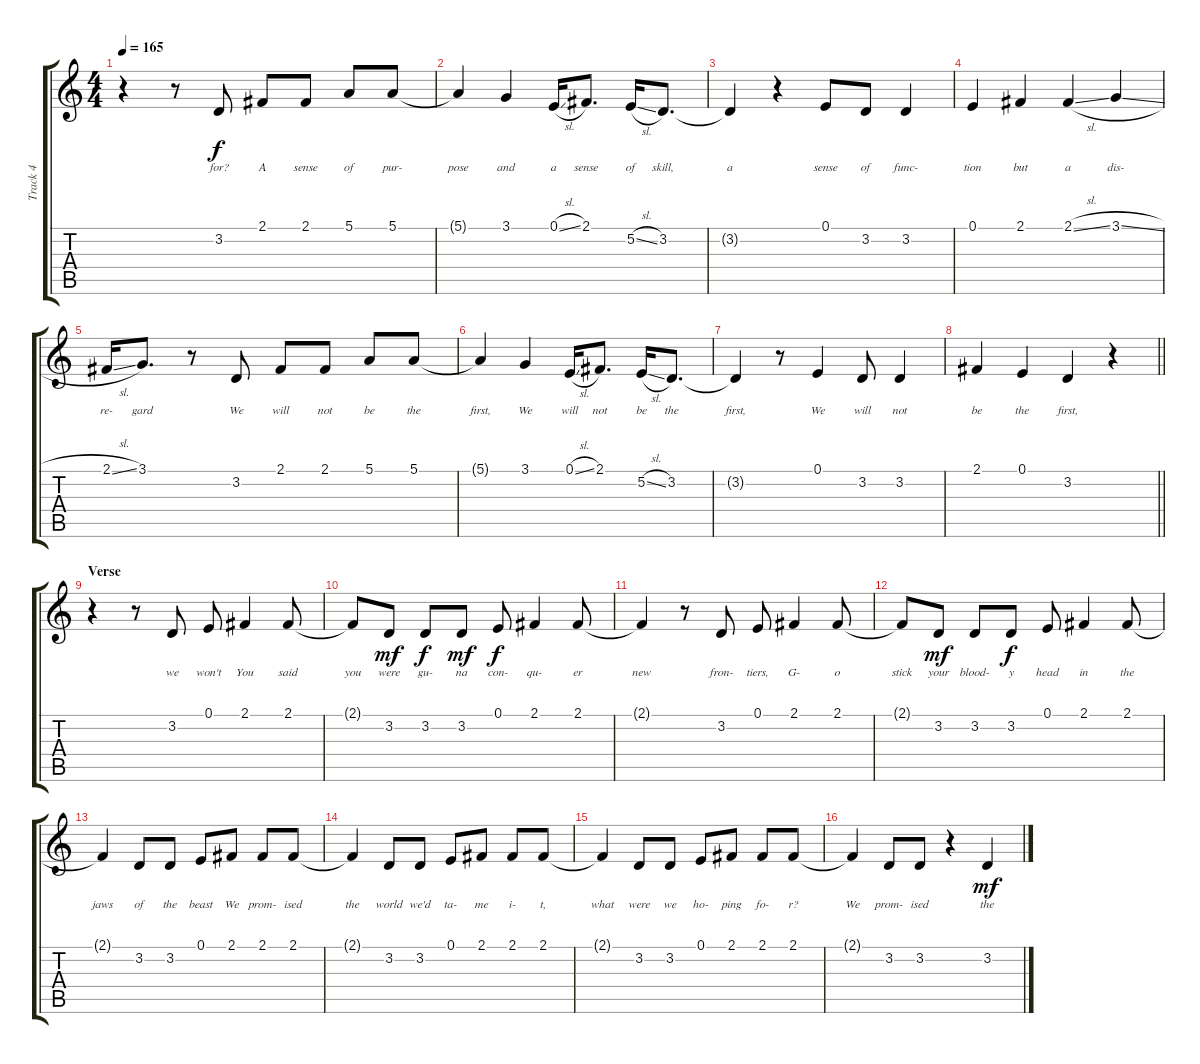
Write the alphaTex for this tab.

\track ("Track 4" "Track 4") {instrument clarinet}
\staff {score tabs}
\tuning (E4 B3 G3 D3 A2 E2) {hide}
\ts (4 4)
\tempo 165
\clef g2
\ks c
r.4{dy f} r.8 3.2.8{lyrics (0 "for?") lyrics (1 "") lyrics (2 "") lyrics (3 "") lyrics (4 "")} 2.1.8{lyrics (0 "A") lyrics (1 "") lyrics (2 "") lyrics (3 "") lyrics (4 "")} 2.1.8{lyrics (0 "sense") lyrics (1 "") lyrics (2 "") lyrics (3 "") lyrics (4 "")} 5.1.8{lyrics (0 "of") lyrics (1 "") lyrics (2 "") lyrics (3 "") lyrics (4 "")} 5.1.8{lyrics (0 "pur-") lyrics (1 "") lyrics (2 "") lyrics (3 "") lyrics (4 "")} |
5.1{t}.4{lyrics (0 "pose") lyrics (1 "") lyrics (2 "") lyrics (3 "") lyrics (4 "")} 3.1.4{lyrics (0 "and") lyrics (1 "") lyrics (2 "") lyrics (3 "") lyrics (4 "")} 0.1{sl}.16{lyrics (0 "a") lyrics (1 "") lyrics (2 "") lyrics (3 "") lyrics (4 "")} 2.1.8{d lyrics (0 "sense") lyrics (1 "") lyrics (2 "") lyrics (3 "") lyrics (4 "")} 5.2{sl}.16{lyrics (0 "of") lyrics (1 "") lyrics (2 "") lyrics (3 "") lyrics (4 "")} 3.2.8{d lyrics (0 "skill,") lyrics (1 "") lyrics (2 "") lyrics (3 "") lyrics (4 "")} |
3.2{t}.4{lyrics (0 "a") lyrics (1 "") lyrics (2 "") lyrics (3 "") lyrics (4 "")} r.4 0.1.8{lyrics (0 "sense") lyrics (1 "") lyrics (2 "") lyrics (3 "") lyrics (4 "")} 3.2.8{lyrics (0 "of") lyrics (1 "") lyrics (2 "") lyrics (3 "") lyrics (4 "")} 3.2.4{lyrics (0 "func-") lyrics (1 "") lyrics (2 "") lyrics (3 "") lyrics (4 "")} |
0.1.4{lyrics (0 "tion") lyrics (1 "") lyrics (2 "") lyrics (3 "") lyrics (4 "")} 2.1.4{lyrics (0 "but") lyrics (1 "") lyrics (2 "") lyrics (3 "") lyrics (4 "")} 2.1{sl}.4{lyrics (0 "a") lyrics (1 "") lyrics (2 "") lyrics (3 "") lyrics (4 "")} 3.1{sl}.4{lyrics (0 "dis-") lyrics (1 "") lyrics (2 "") lyrics (3 "") lyrics (4 "")} |
2.1{sl}.16{lyrics (0 "re-") lyrics (1 "") lyrics (2 "") lyrics (3 "") lyrics (4 "")} 3.1.8{d lyrics (0 "gard") lyrics (1 "") lyrics (2 "") lyrics (3 "") lyrics (4 "")} r.8 3.2.8{lyrics (0 "We") lyrics (1 "") lyrics (2 "") lyrics (3 "") lyrics (4 "")} 2.1.8{lyrics (0 "will") lyrics (1 "") lyrics (2 "") lyrics (3 "") lyrics (4 "")} 2.1.8{lyrics (0 "not") lyrics (1 "") lyrics (2 "") lyrics (3 "") lyrics (4 "")} 5.1.8{lyrics (0 "be") lyrics (1 "") lyrics (2 "") lyrics (3 "") lyrics (4 "")} 5.1.8{lyrics (0 "the") lyrics (1 "") lyrics (2 "") lyrics (3 "") lyrics (4 "")} |
5.1{t}.4{lyrics (0 "first,") lyrics (1 "") lyrics (2 "") lyrics (3 "") lyrics (4 "")} 3.1.4{lyrics (0 "We") lyrics (1 "") lyrics (2 "") lyrics (3 "") lyrics (4 "")} 0.1{sl}.16{lyrics (0 "will") lyrics (1 "") lyrics (2 "") lyrics (3 "") lyrics (4 "")} 2.1.8{d lyrics (0 "not") lyrics (1 "") lyrics (2 "") lyrics (3 "") lyrics (4 "")} 5.2{sl}.16{lyrics (0 "be") lyrics (1 "") lyrics (2 "") lyrics (3 "") lyrics (4 "")} 3.2.8{d lyrics (0 "the") lyrics (1 "") lyrics (2 "") lyrics (3 "") lyrics (4 "")} |
3.2{t}.4{lyrics (0 "first,") lyrics (1 "") lyrics (2 "") lyrics (3 "") lyrics (4 "")} r.8 0.1.4{lyrics (0 "We") lyrics (1 "") lyrics (2 "") lyrics (3 "") lyrics (4 "")} 3.2.8{lyrics (0 "will") lyrics (1 "") lyrics (2 "") lyrics (3 "") lyrics (4 "")} 3.2.4{lyrics (0 "not") lyrics (1 "") lyrics (2 "") lyrics (3 "") lyrics (4 "")} |
\barLineRight lightlight
2.1.4{lyrics (0 "be") lyrics (1 "") lyrics (2 "") lyrics (3 "") lyrics (4 "")} 0.1.4{lyrics (0 "the") lyrics (1 "") lyrics (2 "") lyrics (3 "") lyrics (4 "")} 3.2.4{lyrics (0 "first,") lyrics (1 "") lyrics (2 "") lyrics (3 "") lyrics (4 "")} r.4 |
\section ("" "Verse")
r.4 r.8 3.2.8{lyrics (0 "we") lyrics (1 "") lyrics (2 "") lyrics (3 "") lyrics (4 "")} 0.1.8{lyrics (0 "won't") lyrics (1 "") lyrics (2 "") lyrics (3 "") lyrics (4 "")} 2.1.4{lyrics (0 "You") lyrics (1 "") lyrics (2 "") lyrics (3 "") lyrics (4 "")} 2.1.8{lyrics (0 "said") lyrics (1 "") lyrics (2 "") lyrics (3 "") lyrics (4 "")} |
2.1{t}.8{lyrics (0 "you") lyrics (1 "") lyrics (2 "") lyrics (3 "") lyrics (4 "")} 3.2.8{lyrics (0 "were") lyrics (1 "") lyrics (2 "") lyrics (3 "") lyrics (4 "") dy mf} 3.2.8{lyrics (0 "gu-") lyrics (1 "") lyrics (2 "") lyrics (3 "") lyrics (4 "") dy f} 3.2.8{lyrics (0 "na") lyrics (1 "") lyrics (2 "") lyrics (3 "") lyrics (4 "") dy mf} 0.1.8{lyrics (0 "con-") lyrics (1 "") lyrics (2 "") lyrics (3 "") lyrics (4 "") dy f} 2.1.4{lyrics (0 "qu-") lyrics (1 "") lyrics (2 "") lyrics (3 "") lyrics (4 "")} 2.1.8{lyrics (0 "er") lyrics (1 "") lyrics (2 "") lyrics (3 "") lyrics (4 "")} |
2.1{t}.4{lyrics (0 "new") lyrics (1 "") lyrics (2 "") lyrics (3 "") lyrics (4 "")} r.8 3.2.8{lyrics (0 "fron-") lyrics (1 "") lyrics (2 "") lyrics (3 "") lyrics (4 "")} 0.1.8{lyrics (0 "tiers,") lyrics (1 "") lyrics (2 "") lyrics (3 "") lyrics (4 "")} 2.1.4{lyrics (0 "G-") lyrics (1 "") lyrics (2 "") lyrics (3 "") lyrics (4 "")} 2.1.8{lyrics (0 "o") lyrics (1 "") lyrics (2 "") lyrics (3 "") lyrics (4 "")} |
2.1{t}.8{lyrics (0 "stick") lyrics (1 "") lyrics (2 "") lyrics (3 "") lyrics (4 "")} 3.2.8{lyrics (0 "your") lyrics (1 "") lyrics (2 "") lyrics (3 "") lyrics (4 "") dy mf} 3.2.8{lyrics (0 "blood-") lyrics (1 "") lyrics (2 "") lyrics (3 "") lyrics (4 "")} 3.2.8{lyrics (0 "y") lyrics (1 "") lyrics (2 "") lyrics (3 "") lyrics (4 "") dy f} 0.1.8{lyrics (0 "head") lyrics (1 "") lyrics (2 "") lyrics (3 "") lyrics (4 "")} 2.1.4{lyrics (0 "in") lyrics (1 "") lyrics (2 "") lyrics (3 "") lyrics (4 "")} 2.1.8{lyrics (0 "the") lyrics (1 "") lyrics (2 "") lyrics (3 "") lyrics (4 "")} |
2.1{t}.4{lyrics (0 "jaws") lyrics (1 "") lyrics (2 "") lyrics (3 "") lyrics (4 "")} 3.2.8{lyrics (0 "of") lyrics (1 "") lyrics (2 "") lyrics (3 "") lyrics (4 "")} 3.2.8{lyrics (0 "the") lyrics (1 "") lyrics (2 "") lyrics (3 "") lyrics (4 "")} 0.1.8{lyrics (0 "beast") lyrics (1 "") lyrics (2 "") lyrics (3 "") lyrics (4 "")} 2.1.8{lyrics (0 "We") lyrics (1 "") lyrics (2 "") lyrics (3 "") lyrics (4 "")} 2.1.8{lyrics (0 "prom-") lyrics (1 "") lyrics (2 "") lyrics (3 "") lyrics (4 "")} 2.1.8{lyrics (0 "ised") lyrics (1 "") lyrics (2 "") lyrics (3 "") lyrics (4 "")} |
2.1{t}.4{lyrics (0 "the") lyrics (1 "") lyrics (2 "") lyrics (3 "") lyrics (4 "")} 3.2.8{lyrics (0 "world") lyrics (1 "") lyrics (2 "") lyrics (3 "") lyrics (4 "")} 3.2.8{lyrics (0 "we'd") lyrics (1 "") lyrics (2 "") lyrics (3 "") lyrics (4 "")} 0.1.8{lyrics (0 "ta-") lyrics (1 "") lyrics (2 "") lyrics (3 "") lyrics (4 "")} 2.1.8{lyrics (0 "me") lyrics (1 "") lyrics (2 "") lyrics (3 "") lyrics (4 "")} 2.1.8{lyrics (0 "i-") lyrics (1 "") lyrics (2 "") lyrics (3 "") lyrics (4 "")} 2.1.8{lyrics (0 "t,") lyrics (1 "") lyrics (2 "") lyrics (3 "") lyrics (4 "")} |
2.1{t}.4{lyrics (0 "what") lyrics (1 "") lyrics (2 "") lyrics (3 "") lyrics (4 "")} 3.2.8{lyrics (0 "were") lyrics (1 "") lyrics (2 "") lyrics (3 "") lyrics (4 "")} 3.2.8{lyrics (0 "we") lyrics (1 "") lyrics (2 "") lyrics (3 "") lyrics (4 "")} 0.1.8{lyrics (0 "ho-") lyrics (1 "") lyrics (2 "") lyrics (3 "") lyrics (4 "")} 2.1.8{lyrics (0 "ping") lyrics (1 "") lyrics (2 "") lyrics (3 "") lyrics (4 "")} 2.1.8{lyrics (0 "fo-") lyrics (1 "") lyrics (2 "") lyrics (3 "") lyrics (4 "")} 2.1.8{lyrics (0 "r?") lyrics (1 "") lyrics (2 "") lyrics (3 "") lyrics (4 "")} |
2.1{t}.4{lyrics (0 "We") lyrics (1 "") lyrics (2 "") lyrics (3 "") lyrics (4 "")} 3.2.8{lyrics (0 "prom-") lyrics (1 "") lyrics (2 "") lyrics (3 "") lyrics (4 "")} 3.2.8{lyrics (0 "ised") lyrics (1 "") lyrics (2 "") lyrics (3 "") lyrics (4 "")} r.4 3.2.4{lyrics (0 "the") lyrics (1 "") lyrics (2 "") lyrics (3 "") lyrics (4 "") dy mf}
